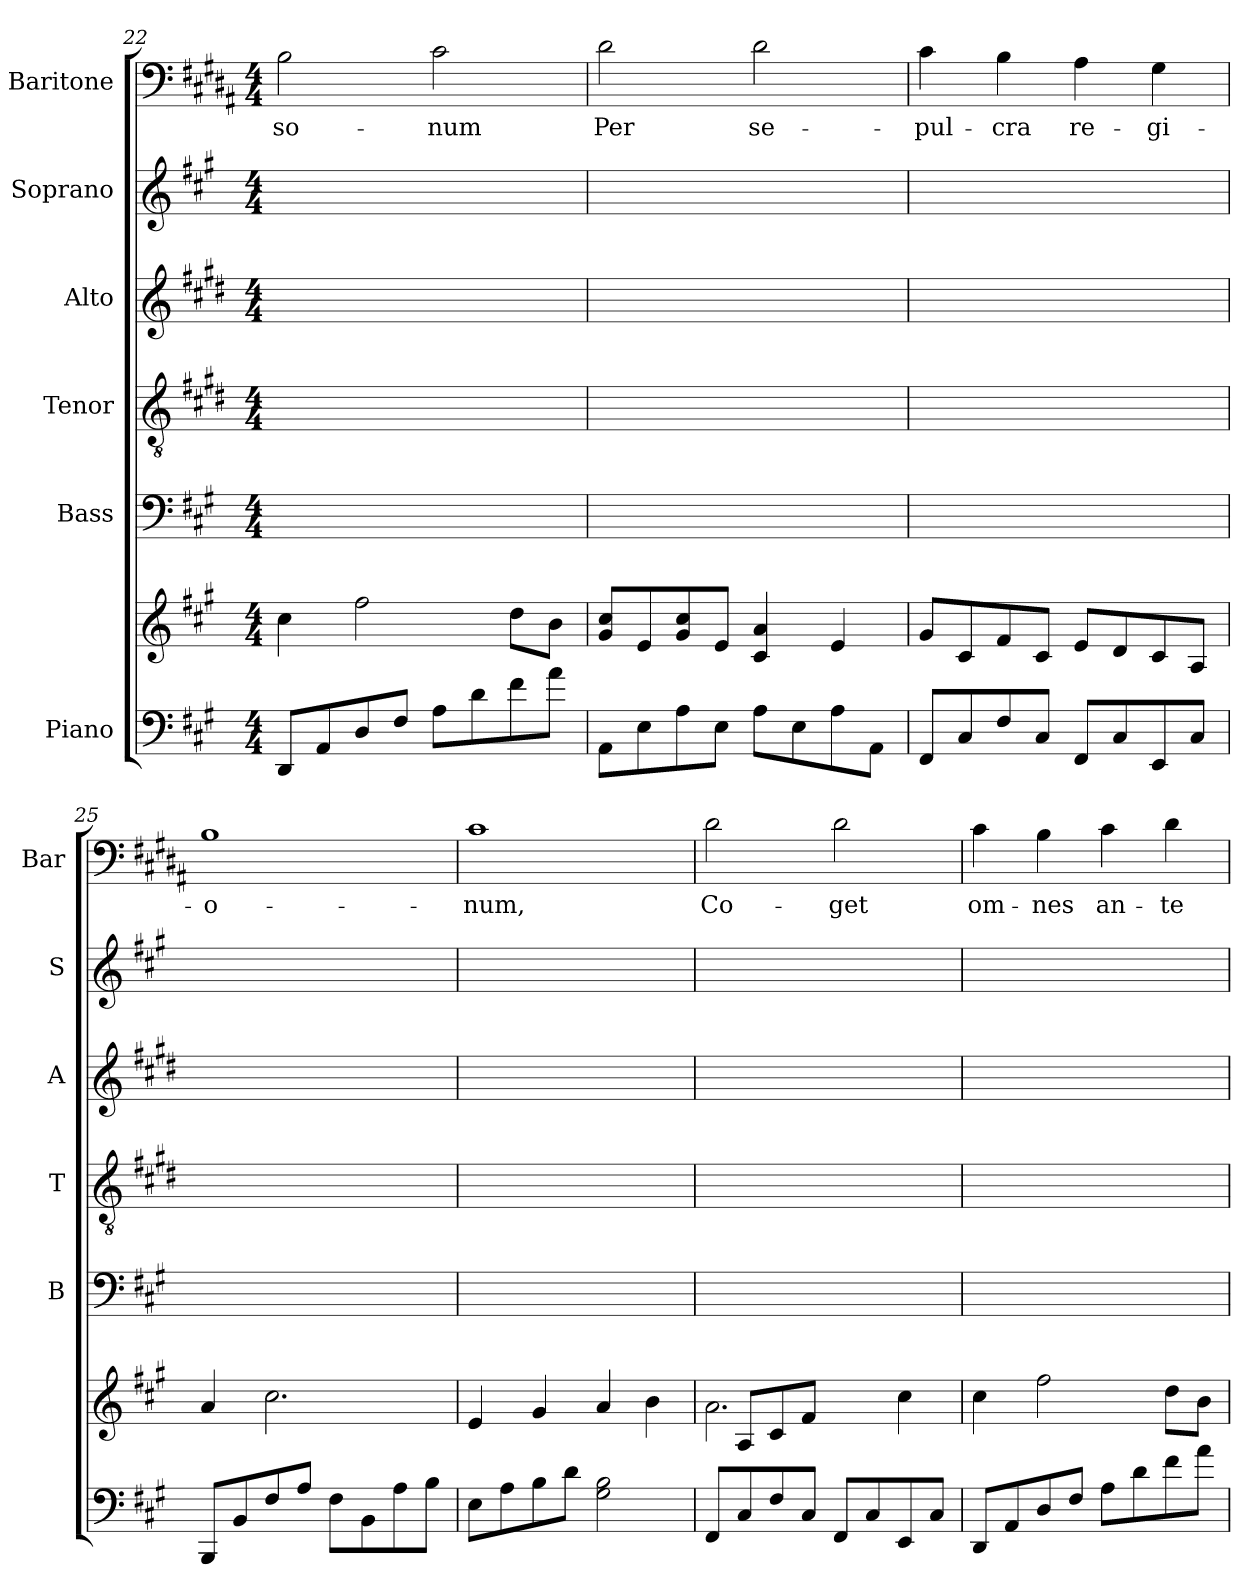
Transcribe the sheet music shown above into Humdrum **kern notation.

**kern	**kern	**kern	**kern	**kern	**kern	**kern	**text
*part6	*part6	*part5	*part4	*part3	*part2	*part1	*part1
*staff7	*staff6	*staff5	*staff4	*staff3	*staff2	*staff1	*staff1
*I"Piano	*	*I"Bass	*I"Tenor	*I"Alto	*I"Soprano	*I"Baritone	*
*	*	*I'B	*I'T	*I'A	*I'S	*I'Bar	*
*clefF4	*clefG2	*clefF4	*clefGv2	*clefG2	*clefG2	*clefF4	*
*	*	*	*ITrd4c7	*ITrd4c7	*	*ITrd1c2	*
*k[f#c#g#]	*k[f#c#g#]	*k[f#c#g#]	*k[f#c#g#]	*k[f#c#g#]	*k[f#c#g#]	*k[f#c#g#]	*
*A:	*A:	*A:	*A:	*A:	*A:	*A:	*
*M4/4	*M4/4	*M4/4	*M4/4	*M4/4	*M4/4	*M4/4	*
=22	=22	=22	=22	=22	=22	=22	=22
*	*^	*	*	*	*	*	*
!	!	!	!	!	!	!	!	!LO:LY:b
8DD/L	2ryy	4cc#\	1ryy	1ryy	1ryy	1ryy	2A\	so-
8AA/	.	.	.	.	.	.	.	.
8D/	.	2ff#\	.	.	.	.	.	.
8F#/J	.	.	.	.	.	.	.	.
!	!	!	!	!	!	!	!	!LO:LY:b
8A\L	2ryy	.	.	.	.	.	2B\	-num
8d\	.	.	.	.	.	.	.	.
8f#\	.	8dd\L	.	.	.	.	.	.
8a\J	.	8b\J	.	.	.	.	.	.
!!LO:LB:g=z
=23	=23	=23	=23	=23	=23	=23	=23	=23
!	!	!	!	!	!	!	!	!LO:LY:b
*	*v	*v	*	*	*	*	*	*
8AA\L	8g#/ 8cc#/L	1ryy	1ryy	1ryy	1ryy	2c#\	Per
8E\	8e/	.	.	.	.	.	.
8A\	8g#/ 8cc#/	.	.	.	.	.	.
8E\J	8e/J	.	.	.	.	.	.
!	!	!	!	!	!	!	!LO:LY:b
8A\L	4c#/ 4a/	.	.	.	.	2c#\	se-
8E\	.	.	.	.	.	.	.
8A\	4e/	.	.	.	.	.	.
8AA\J	.	.	.	.	.	.	.
=24	=24	=24	=24	=24	=24	=24	=24
!	!	!	!	!	!	!	!LO:LY:b
8FF#/L	8g#/L	1ryy	1ryy	1ryy	1ryy	4B\	-pul-
8C#/	8c#/	.	.	.	.	.	.
!	!	!	!	!	!	!	!LO:LY:b
8F#/	8f#/	.	.	.	.	4A\	-cra
8C#/J	8c#/J	.	.	.	.	.	.
!	!	!	!	!	!	!	!LO:LY:b
8FF#/L	8e/L	.	.	.	.	4G#\	re-
8C#/	8d/	.	.	.	.	.	.
!	!	!	!	!	!	!	!LO:LY:b
8EE/	8c#/	.	.	.	.	4F#\	-gi-
8C#/J	8A/J	.	.	.	.	.	.
=25	=25	=25	=25	=25	=25	=25	=25
!	!	!	!	!	!	!	!LO:LY:b
8BBB/L	4a/	1ryy	1ryy	1ryy	1ryy	1A	-o-
8BB/	.	.	.	.	.	.	.
8F#/	2.cc#\	.	.	.	.	.	.
8A/J	.	.	.	.	.	.	.
8F#\L	.	.	.	.	.	.	.
8BB\	.	.	.	.	.	.	.
8A\	.	.	.	.	.	.	.
8B\J	.	.	.	.	.	.	.
=26	=26	=26	=26	=26	=26	=26	=26
!	!	!	!	!	!	!	!LO:LY:b
8E\L	4e/	1ryy	1ryy	1ryy	1ryy	1B	-num,
8A\	.	.	.	.	.	.	.
8B\	4g#/	.	.	.	.	.	.
8d\J	.	.	.	.	.	.	.
2G#\ 2B\	4a/	.	.	.	.	.	.
.	4b\	.	.	.	.	.	.
=27	=27	=27	=27	=27	=27	=27	=27
*	*^	*	*	*	*	*	*
!	!	!	!	!	!	!	!	!LO:LY:b
8FF#/L	8ryy	2.a\	1ryy	1ryy	1ryy	1ryy	2c#\	Co-
8C#/	8A/L	.	.	.	.	.	.	.
8F#/	8c#/	.	.	.	.	.	.	.
8C#/J	8f#/J	.	.	.	.	.	.	.
!	!	!	!	!	!	!	!	!LO:LY:b
8FF#/L	2ryy	.	.	.	.	.	2c#\	-get
8C#/	.	.	.	.	.	.	.	.
8EE/	.	4cc#\	.	.	.	.	.	.
8C#/J	.	.	.	.	.	.	.	.
=28	=28	=28	=28	=28	=28	=28	=28	=28
!	!	!	!	!	!	!	!	!LO:LY:b
8DD/L	2ryy	4cc#\	1ryy	1ryy	1ryy	1ryy	4B\	om-
8AA/	.	.	.	.	.	.	.	.
!	!	!	!	!	!	!	!	!LO:LY:b
8D/	.	2ff#\	.	.	.	.	4A\	-nes
8F#/J	.	.	.	.	.	.	.	.
!	!	!	!	!	!	!	!	!LO:LY:b
8A\L	2ryy	.	.	.	.	.	4B\	an-
8d\	.	.	.	.	.	.	.	.
!	!	!	!	!	!	!	!	!LO:LY:b
8f#\	.	8dd\L	.	.	.	.	4c#\	-te
8a\J	.	8b\J	.	.	.	.	.	.
*	*v	*v	*	*	*	*	*	*
=	=	=	=	=	=	=	=
*-	*-	*-	*-	*-	*-	*-	*-
